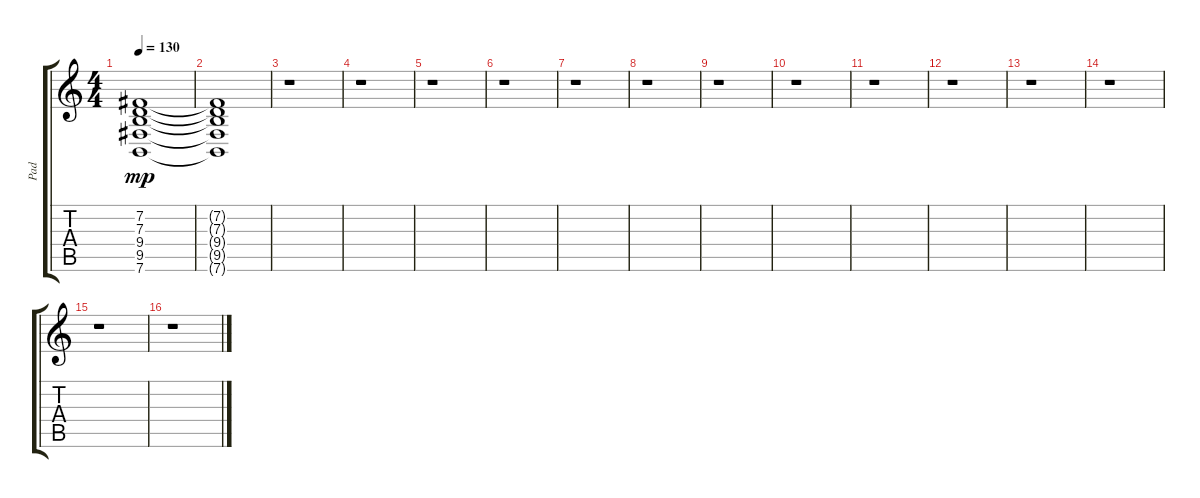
\track ("Pad" "Pad") {instrument pad2warm}
\staff {score tabs}
\tuning (E4 B3 G3 D3 A2 E2) {hide}
\ts (4 4)
\tempo 130
\clef g2
\ks c
(7.2 7.3 9.4 9.5 7.6).1{dy mp} |
(7.2{t} 7.3{t} 9.4{t} 9.5{t} 7.6{t}).1 |
r.1 |
r.1 |
r.1 |
r.1 |
r.1 |
r.1 |
r.1 |
r.1 |
r.1 |
r.1 |
r.1 |
r.1 |
r.1 |
r.1
